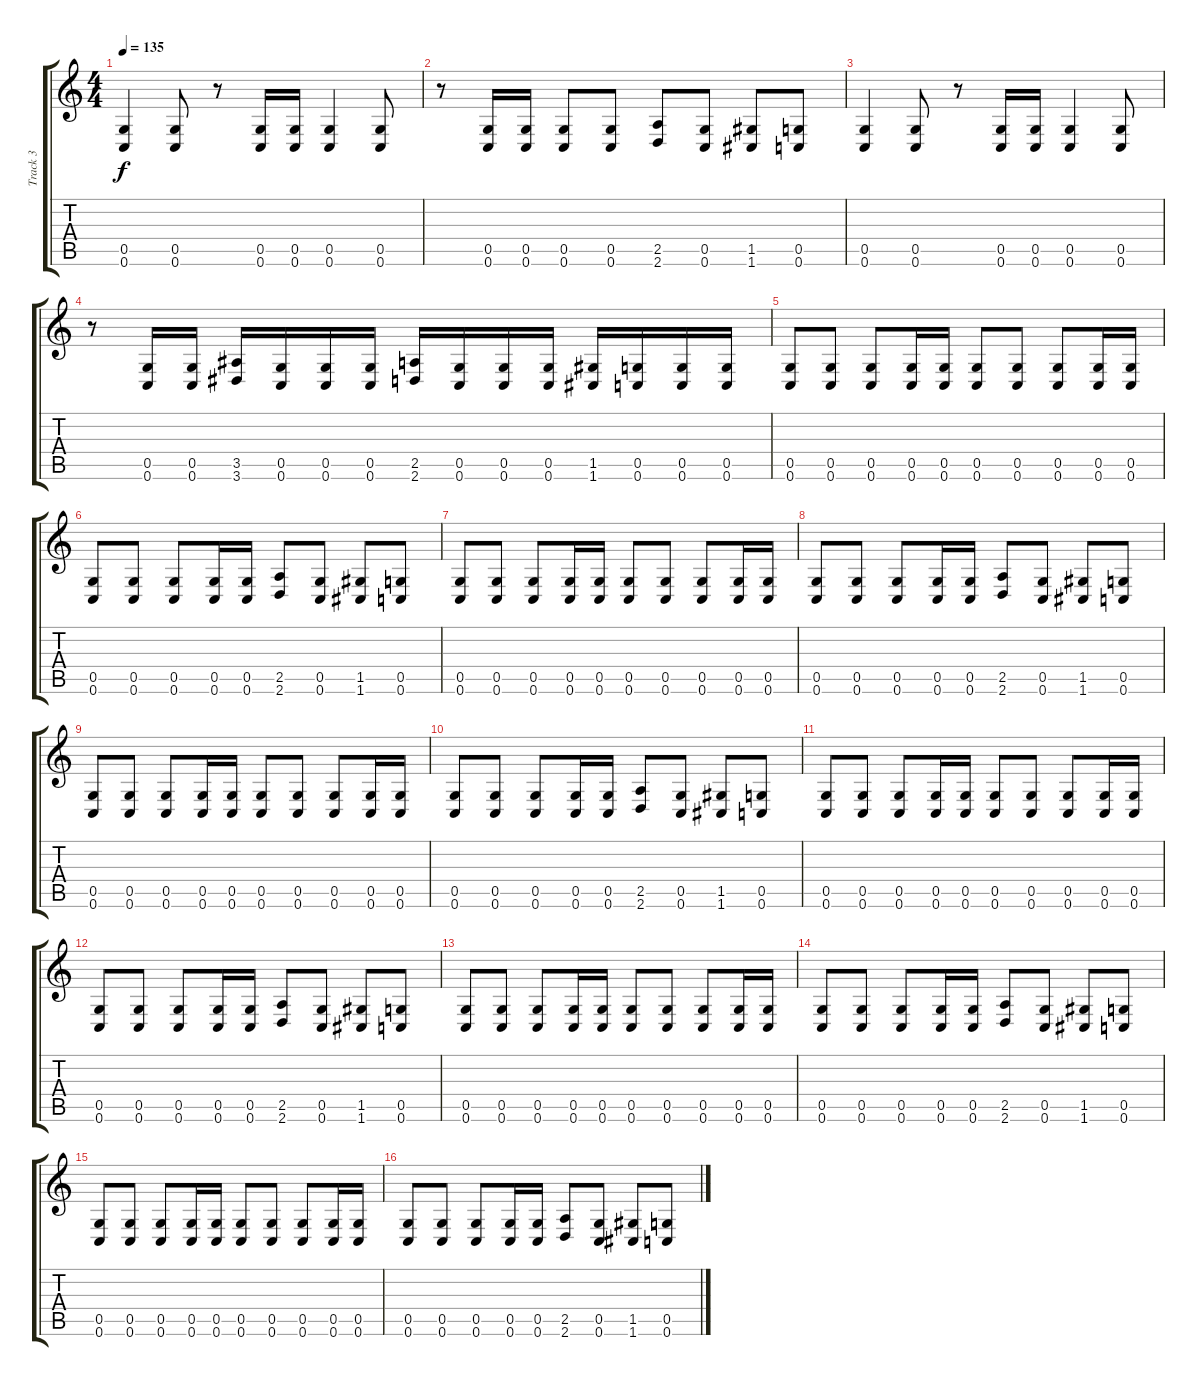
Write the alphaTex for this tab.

\track ("Track 3" "Track 3") {instrument distortionguitar}
\staff {score tabs}
\tuning (D4 A3 F3 C3 G2 C2) {hide}
\ts (4 4)
\tempo 135
\clef g2
\ks c
(0.5 0.6).4{dy f} (0.5 0.6).8 r.8 (0.5 0.6).16 (0.5 0.6).16 (0.5 0.6).4 (0.5 0.6).8 |
r.8 (0.5 0.6).16 (0.5 0.6).16 (0.5 0.6).8 (0.5 0.6).8 (2.5 2.6).8 (0.5 0.6).8 (1.5 1.6).8 (0.5 0.6).8 |
(0.5 0.6).4 (0.5 0.6).8 r.8 (0.5 0.6).16 (0.5 0.6).16 (0.5 0.6).4 (0.5 0.6).8 |
r.8 (0.5 0.6).16 (0.5 0.6).16 (3.5 3.6).16 (0.5 0.6).16 (0.5 0.6).16 (0.5 0.6).16 (2.5 2.6).16 (0.5 0.6).16 (0.5 0.6).16 (0.5 0.6).16 (1.5 1.6).16 (0.5 0.6).16 (0.5 0.6).16 (0.5 0.6).16 |
(0.5 0.6).8 (0.5 0.6).8 (0.5 0.6).8 (0.5 0.6).16 (0.5 0.6).16 (0.5 0.6).8 (0.5 0.6).8 (0.5 0.6).8 (0.5 0.6).16 (0.5 0.6).16 |
(0.5 0.6).8 (0.5 0.6).8 (0.5 0.6).8 (0.5 0.6).16 (0.5 0.6).16 (2.5 2.6).8 (0.5 0.6).8 (1.5 1.6).8 (0.5 0.6).8 |
(0.5 0.6).8 (0.5 0.6).8 (0.5 0.6).8 (0.5 0.6).16 (0.5 0.6).16 (0.5 0.6).8 (0.5 0.6).8 (0.5 0.6).8 (0.5 0.6).16 (0.5 0.6).16 |
(0.5 0.6).8 (0.5 0.6).8 (0.5 0.6).8 (0.5 0.6).16 (0.5 0.6).16 (2.5 2.6).8 (0.5 0.6).8 (1.5 1.6).8 (0.5 0.6).8 |
(0.5 0.6).8 (0.5 0.6).8 (0.5 0.6).8 (0.5 0.6).16 (0.5 0.6).16 (0.5 0.6).8 (0.5 0.6).8 (0.5 0.6).8 (0.5 0.6).16 (0.5 0.6).16 |
(0.5 0.6).8 (0.5 0.6).8 (0.5 0.6).8 (0.5 0.6).16 (0.5 0.6).16 (2.5 2.6).8 (0.5 0.6).8 (1.5 1.6).8 (0.5 0.6).8 |
(0.5 0.6).8 (0.5 0.6).8 (0.5 0.6).8 (0.5 0.6).16 (0.5 0.6).16 (0.5 0.6).8 (0.5 0.6).8 (0.5 0.6).8 (0.5 0.6).16 (0.5 0.6).16 |
(0.5 0.6).8 (0.5 0.6).8 (0.5 0.6).8 (0.5 0.6).16 (0.5 0.6).16 (2.5 2.6).8 (0.5 0.6).8 (1.5 1.6).8 (0.5 0.6).8 |
(0.5 0.6).8 (0.5 0.6).8 (0.5 0.6).8 (0.5 0.6).16 (0.5 0.6).16 (0.5 0.6).8 (0.5 0.6).8 (0.5 0.6).8 (0.5 0.6).16 (0.5 0.6).16 |
(0.5 0.6).8 (0.5 0.6).8 (0.5 0.6).8 (0.5 0.6).16 (0.5 0.6).16 (2.5 2.6).8 (0.5 0.6).8 (1.5 1.6).8 (0.5 0.6).8 |
(0.5 0.6).8 (0.5 0.6).8 (0.5 0.6).8 (0.5 0.6).16 (0.5 0.6).16 (0.5 0.6).8 (0.5 0.6).8 (0.5 0.6).8 (0.5 0.6).16 (0.5 0.6).16 |
(0.5 0.6).8 (0.5 0.6).8 (0.5 0.6).8 (0.5 0.6).16 (0.5 0.6).16 (2.5 2.6).8 (0.5 0.6).8 (1.5 1.6).8 (0.5 0.6).8
